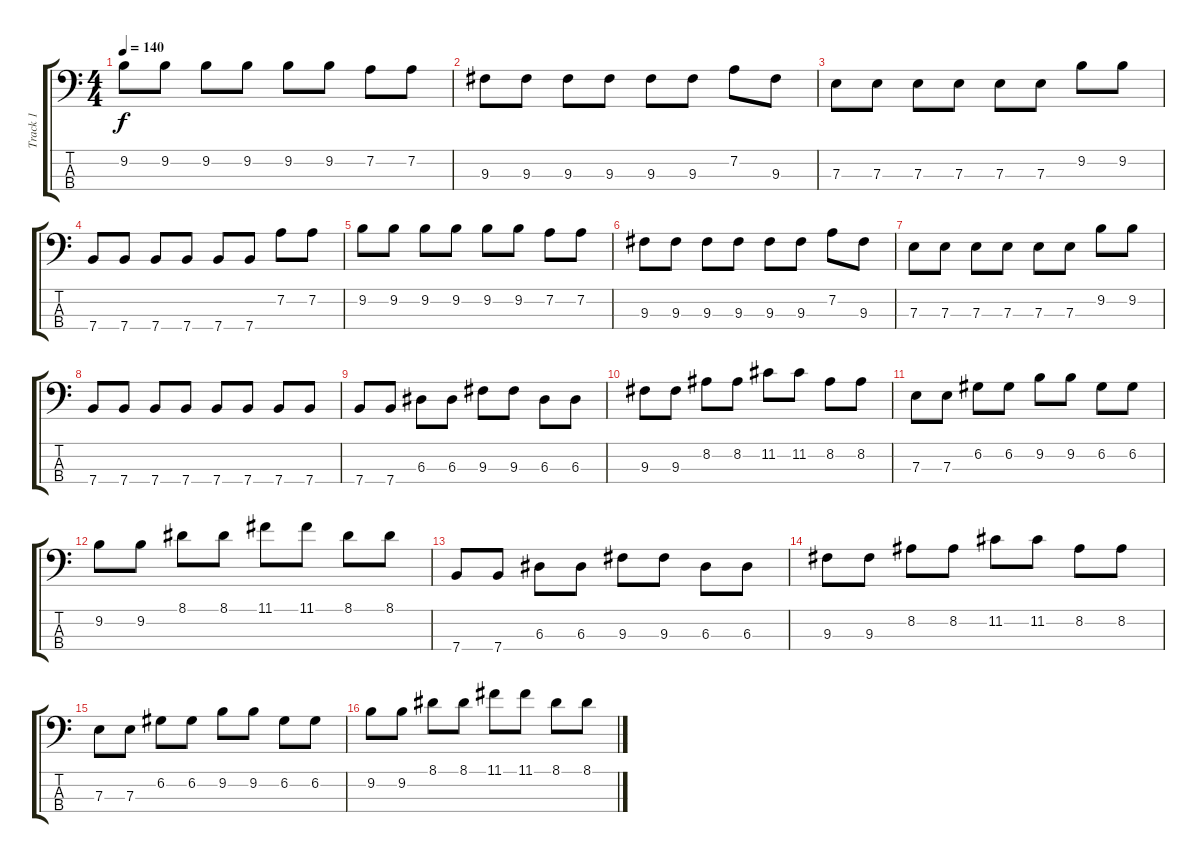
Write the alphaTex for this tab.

\track ("Track 1" "Track 1") {instrument electricbassfinger}
\staff {score tabs}
\tuning (G2 D2 A1 E1) {hide}
\ts (4 4)
\tempo 140
\clef f4
\ks c
9.2.8{dy f} 9.2.8 9.2.8 9.2.8 9.2.8 9.2.8 7.2.8 7.2.8 |
9.3.8 9.3.8 9.3.8 9.3.8 9.3.8 9.3.8 7.2.8 9.3.8 |
7.3.8 7.3.8 7.3.8 7.3.8 7.3.8 7.3.8 9.2.8 9.2.8 |
7.4.8 7.4.8 7.4.8 7.4.8 7.4.8 7.4.8 7.2.8 7.2.8 |
9.2.8 9.2.8 9.2.8 9.2.8 9.2.8 9.2.8 7.2.8 7.2.8 |
9.3.8 9.3.8 9.3.8 9.3.8 9.3.8 9.3.8 7.2.8 9.3.8 |
7.3.8 7.3.8 7.3.8 7.3.8 7.3.8 7.3.8 9.2.8 9.2.8 |
7.4.8 7.4.8 7.4.8 7.4.8 7.4.8 7.4.8 7.4.8 7.4.8 |
7.4.8 7.4.8 6.3.8 6.3.8 9.3.8 9.3.8 6.3.8 6.3.8 |
9.3.8 9.3.8 8.2.8 8.2.8 11.2.8 11.2.8 8.2.8 8.2.8 |
7.3.8 7.3.8 6.2.8 6.2.8 9.2.8 9.2.8 6.2.8 6.2.8 |
9.2.8 9.2.8 8.1.8 8.1.8 11.1.8 11.1.8 8.1.8 8.1.8 |
7.4.8 7.4.8 6.3.8 6.3.8 9.3.8 9.3.8 6.3.8 6.3.8 |
9.3.8 9.3.8 8.2.8 8.2.8 11.2.8 11.2.8 8.2.8 8.2.8 |
7.3.8 7.3.8 6.2.8 6.2.8 9.2.8 9.2.8 6.2.8 6.2.8 |
9.2.8 9.2.8 8.1.8 8.1.8 11.1.8 11.1.8 8.1.8 8.1.8
